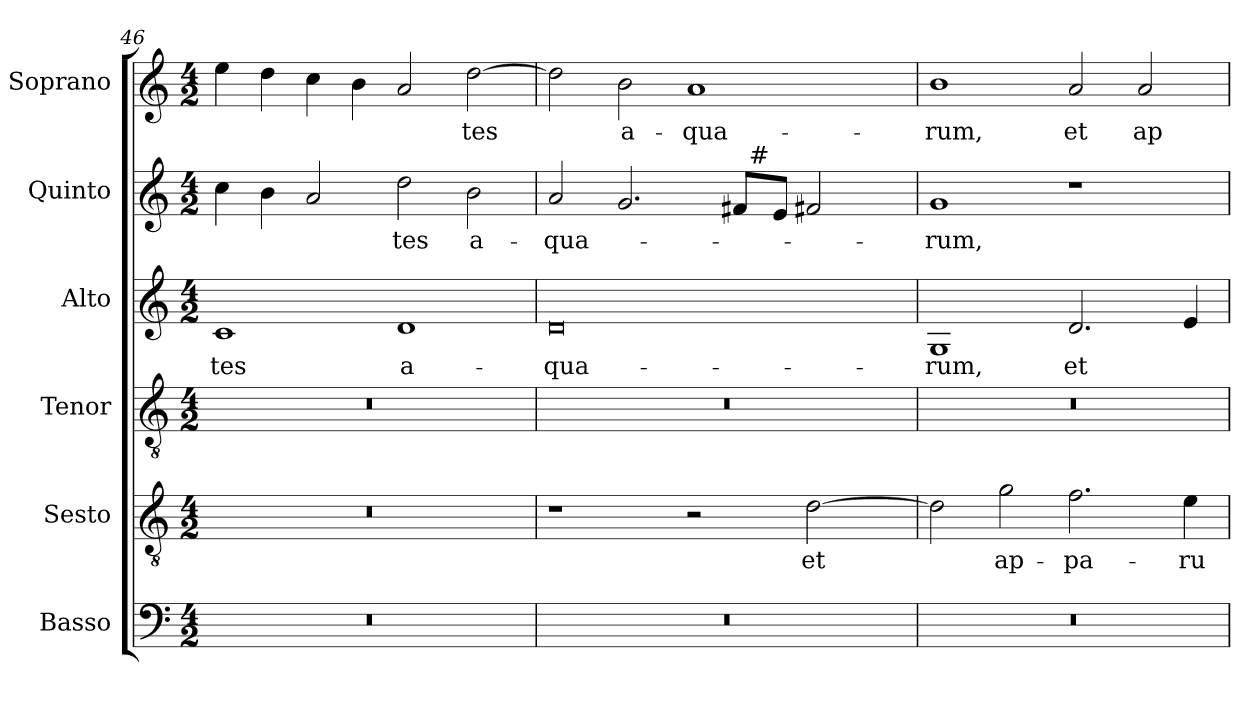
**kern	**kern	**text	**kern	**kern	**text	**kern	**text	**kern	**text
*part6	*part5	*part5	*part4	*part3	*part3	*part2	*part2	*part1	*part1
*staff6	*staff5	*staff5	*staff4	*staff3	*staff3	*staff2	*staff2	*staff1	*staff1
*I"Basso	*I"Sesto	*	*I"Tenor	*I"Alto	*	*I"Quinto	*	*I"Soprano	*
*I'B.	*I'Ss.	*	*I'T.	*I'A.	*	*I'Q.	*	*I'S.	*
*clefF4	*clefGv2	*	*clefGv2	*clefG2	*	*clefG2	*	*clefG2	*
*	*ITrd7c12	*	*ITrd7c12	*	*	*	*	*	*
*k[]	*k[]	*	*k[]	*k[]	*	*k[]	*	*k[]	*
*C:	*C:	*	*C:	*C:	*	*C:	*	*C:	*
*M4/2	*M4/2	*	*M4/2	*M4/2	*	*M4/2	*	*M4/2	*
=46	=46	=46	=46	=46	=46	=46	=46	=46	=46
!LO:N:vis=1	!LO:N:vis=1	!	!LO:N:vis=1	!	!	!	!	!	!
!	!	!	!	!	!LO:LY:b:color=#000000	!	!	!	!
0r	0r	.	0r	1ci	-tes	4cci\	.	4eei\	.
.	.	.	.	.	.	4bi\	.	4ddi\	.
.	.	.	.	.	.	2ai/	.	4cci\	.
.	.	.	.	.	.	.	.	4bi\	.
!	!	!	!	!	!LO:LY:b:color=#000000	!	!	!	!
!	!	!	!	!	!	!	!LO:LY:b:color=#000000	!	!
.	.	.	.	1di	a-	2ddi\	-tes	2ai/	.
!	!	!	!	!	!	!	!LO:LY:b:color=#000000	!	!
!	!	!	!	!	!	!	!	!	!LO:LY:b:color=#000000
.	.	.	.	.	.	2bi\	a-	[2ddi\	-tes
=47	=47	=47	=47	=47	=47	=47	=47	=47	=47
!LO:N:vis=1	!	!	!LO:N:vis=1	!	!	!	!	!	!
!	!	!	!	!	!LO:LY:b:color=#000000	!	!	!	!
!	!	!	!	!	!	!	!LO:LY:b:color=#000000	!	!
*	*	*	*	*	*	*^	*	*	*
0r	1r	.	0r	0di	-qua-	2ai/	1ryy	-qua-	2ddi\]	.
!	!	!	!	!	!	!	!	!	!	!LO:LY:b:color=#000000
.	.	.	.	.	.	2.gi/	.	.	2bi\	a-
!	!	!	!	!	!	!	!	!	!	!LO:LY:b:color=#000000
.	2r	.	.	.	.	.	4ryy	.	1ai	-qua-
.	.	.	.	.	.	8f#i/L	32ryy	.	.	.
.	.	.	.	.	.	.	256ryy	.	.	.
!	!	!	!	!	!	!	!LO:TX:a:t=#	!	!	!
.	.	.	.	.	.	.	2ryy	.	.	.
.	.	.	.	.	.	8ei/J	.	.	.	.
!	!	!LO:LY:b:color=#000000	!	!	!	!	!	!	!	!
.	[2Di\	et	.	.	.	2f#Xi/	.	.	.	.
.	.	.	.	.	.	.	8ryy	.	.	.
.	.	.	.	.	.	.	16ryy	.	.	.
.	.	.	.	.	.	.	64..ryy	.	.	.
=48	=48	=48	=48	=48	=48	=48	=48	=48	=48	=48
!LO:N:vis=1	!	!	!LO:N:vis=1	!	!	!	!	!	!	!
*	*	*	*	*	*	*v	*v	*	*	*
*	*	*	*	*	*	*^	*	*	*
!	!	!	!	!	!LO:LY:b:color=#000000	!	!	!	!	!
*	*	*	*	*	*	*v	*v	*	*	*
*	*	*	*	*	*	*^	*	*	*
!	!	!	!	!	!	!	!	!LO:LY:b:color=#000000	!	!
*	*	*	*	*	*	*v	*v	*	*	*
*	*	*	*	*	*	*^	*	*	*
!	!	!	!	!	!	!	!	!	!	!LO:LY:b:color=#000000
*	*	*	*	*	*	*v	*v	*	*	*
0r	2Di\]	.	0r	1Gi	-rum,	1gi	-rum,	1bi	-rum,
!	!	!LO:LY:b:color=#000000	!	!	!	!	!	!	!
.	2Gi\	ap-	.	.	.	.	.	.	.
!	!	!LO:LY:b:color=#000000	!	!	!	!	!	!	!
!	!	!	!	!	!LO:LY:b:color=#000000	!	!	!	!
!	!	!	!	!	!	!	!	!	!LO:LY:b:color=#000000
.	2.Fi\	-pa-	.	2.di/	et	1r	.	2ai/	et
!	!	!	!	!	!	!	!	!	!LO:LY:b:color=#000000
.	.	.	.	.	.	.	.	2ai/	ap-
!	!	!LO:LY:b:color=#000000	!	!	!	!	!	!	!
.	4Ei\	-ru-	.	4ei/	.	.	.	.	.
=	=	=	=	=	=	=	=	=	=
*-	*-	*-	*-	*-	*-	*-	*-	*-	*-
